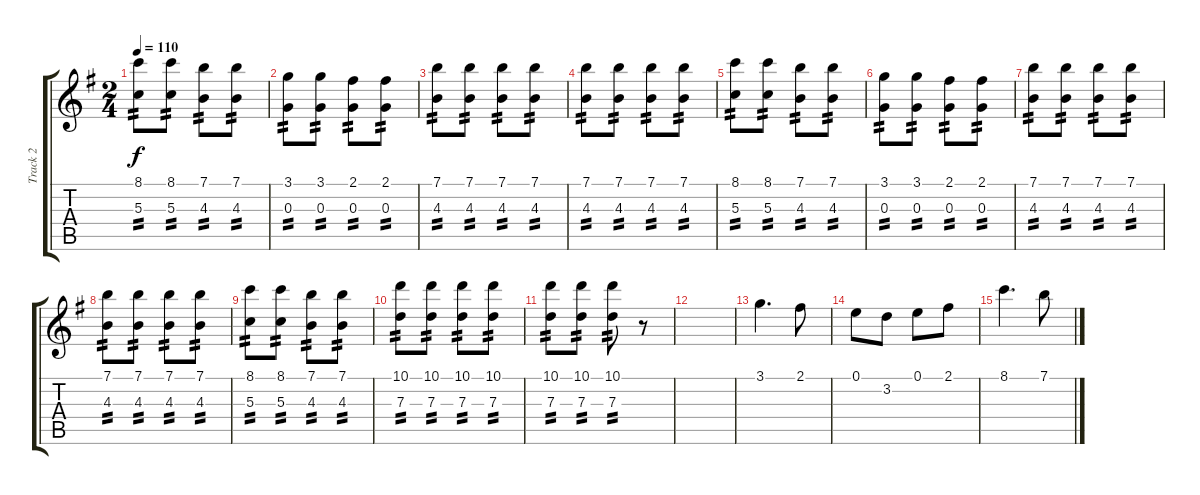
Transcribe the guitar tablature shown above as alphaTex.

\track ("Track 2" "Track 2") {instrument acousticguitarnylon}
\staff {score tabs}
\tuning (E4 B3 G3 D3 A2 E2) {hide}
\ts (2 4)
\tempo 110
\clef g2
\ks g
(8.1 5.3).8{tp 2 dy f} (8.1 5.3).8{tp 2} (7.1 4.3).8{tp 2} (7.1 4.3).8{tp 2} |
(3.1 0.3).8{tp 2} (3.1 0.3).8{tp 2} (2.1 0.3).8{tp 2} (2.1 0.3).8{tp 2} |
(7.1 4.3).8{tp 2} (7.1 4.3).8{tp 2} (7.1 4.3).8{tp 2} (7.1 4.3).8{tp 2} |
(7.1 4.3).8{tp 2} (7.1 4.3).8{tp 2} (7.1 4.3).8{tp 2} (7.1 4.3).8{tp 2} |
(8.1 5.3).8{tp 2} (8.1 5.3).8{tp 2} (7.1 4.3).8{tp 2} (7.1 4.3).8{tp 2} |
(3.1 0.3).8{tp 2} (3.1 0.3).8{tp 2} (2.1 0.3).8{tp 2} (2.1 0.3).8{tp 2} |
(7.1 4.3).8{tp 2} (7.1 4.3).8{tp 2} (7.1 4.3).8{tp 2} (7.1 4.3).8{tp 2} |
(7.1 4.3).8{tp 2} (7.1 4.3).8{tp 2} (7.1 4.3).8{tp 2} (7.1 4.3).8{tp 2} |
(8.1 5.3).8{tp 2} (8.1 5.3).8{tp 2} (7.1 4.3).8{tp 2} (7.1 4.3).8{tp 2} |
(10.1 7.3).8{tp 2} (10.1 7.3).8{tp 2} (10.1 7.3).8{tp 2} (10.1 7.3).8{tp 2} |
(10.1 7.3).8{tp 2} (10.1 7.3).8{tp 2} (10.1 7.3).8{tp 2} r.8 |
|
3.1.4{d} 2.1.8 |
0.1.8 3.2.8 0.1.8 2.1.8 |
8.1.4{d} 7.1.8
